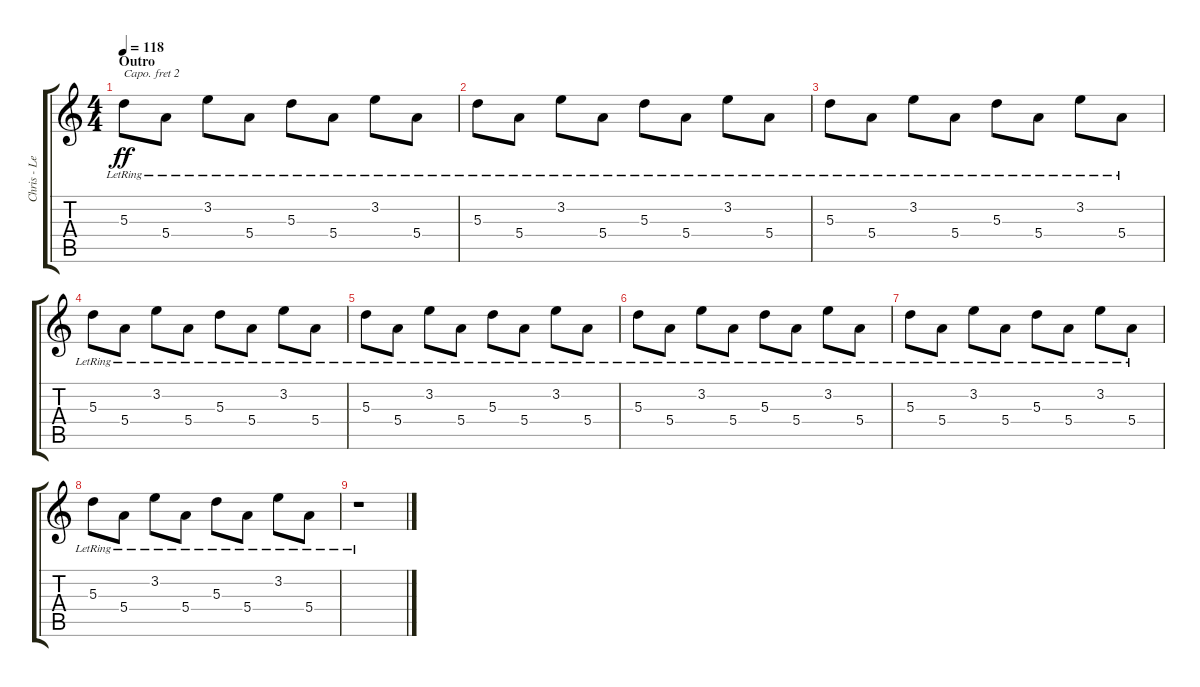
\track ("Chris - Lead Guitar II" "Chris - Le") {instrument electricguitarclean}
\staff {score tabs}
\capo 2
\tuning (E4 B3 G3 D3 A2 E2) {hide}
\ts (4 4)
\section ("" "Outro")
\tempo 118
\clef g2
\ks c
5.3{lr}.8{dy ff} 5.4{lr}.8 3.2{lr}.8 5.4{lr}.8 5.3{lr}.8 5.4{lr}.8 3.2{lr}.8 5.4{lr}.8 |
5.3{lr}.8 5.4{lr}.8 3.2{lr}.8 5.4{lr}.8 5.3{lr}.8 5.4{lr}.8 3.2{lr}.8 5.4{lr}.8 |
5.3{lr}.8 5.4{lr}.8 3.2{lr}.8 5.4{lr}.8 5.3{lr}.8 5.4{lr}.8 3.2{lr}.8 5.4{lr}.8 |
5.3{lr}.8 5.4{lr}.8 3.2{lr}.8 5.4{lr}.8 5.3{lr}.8 5.4{lr}.8 3.2{lr}.8 5.4{lr}.8 |
5.3{lr}.8 5.4{lr}.8 3.2{lr}.8 5.4{lr}.8 5.3{lr}.8 5.4{lr}.8 3.2{lr}.8 5.4{lr}.8 |
5.3{lr}.8 5.4{lr}.8 3.2{lr}.8 5.4{lr}.8 5.3{lr}.8 5.4{lr}.8 3.2{lr}.8 5.4{lr}.8 |
5.3{lr}.8 5.4{lr}.8 3.2{lr}.8 5.4{lr}.8 5.3{lr}.8 5.4{lr}.8 3.2{lr}.8 5.4{lr}.8 |
5.3{lr}.8 5.4{lr}.8 3.2{lr}.8 5.4{lr}.8 5.3{lr}.8 5.4{lr}.8 3.2{lr}.8 5.4{lr}.8 |
r.1
